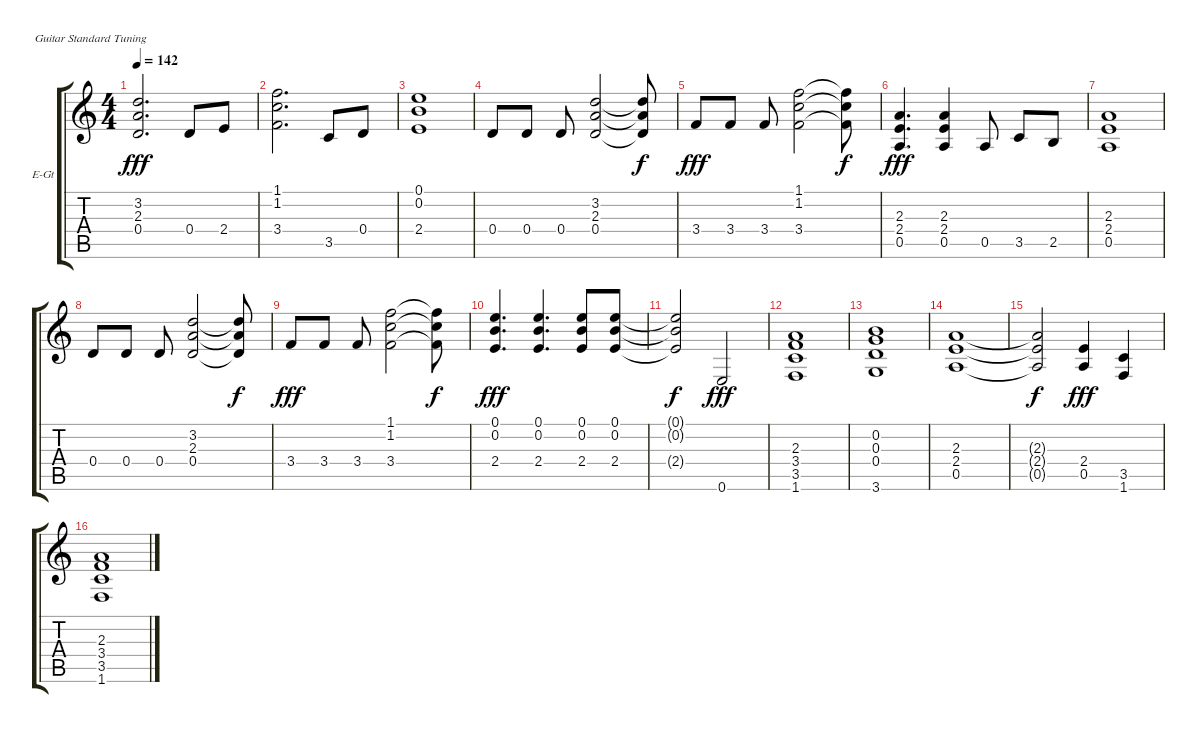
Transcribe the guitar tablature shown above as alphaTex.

\bracketExtendMode groupsimilarinstruments
\firstSystemTrackNameOrientation horizontal
\otherSystemsTrackNameOrientation horizontal
\track ("Владимир Холстинин" "E-Gt") {instrument distortionguitar}
\staff {score tabs}
\tuning (E4 B3 G3 D3 A2 E2)
\ts (4 4)
\tempo 142
\clef g2
\ks c
(3.2 2.3 0.4).2{d dy fff} 0.4.8 2.4.8 |
(1.1 1.2 3.4).2{d} 3.5.8 0.4.8 |
(0.1 0.2 2.4).1 |
0.4.8 0.4.8 0.4.8 (3.2 2.3 0.4).2 (3.2{t} 2.3{t} 0.4{t}).8{dy f} |
3.4.8{dy fff} 3.4.8 3.4.8 (1.1 1.2 3.4).2 (1.1{t} 1.2{t} 3.4{t}).8{dy f} |
(2.3 2.4 0.5).4{d dy fff} (2.3 2.4 0.5).4 0.5.8 3.5.8 2.5.8 |
(2.3 2.4 0.5).1 |
0.4.8 0.4.8 0.4.8 (3.2 2.3 0.4).2 (3.2{t} 2.3{t} 0.4{t}).8{dy f} |
3.4.8{dy fff} 3.4.8 3.4.8 (1.1 1.2 3.4).2 (1.1{t} 1.2{t} 3.4{t}).8{dy f} |
(0.1 0.2 2.4).4{d dy fff} (0.1 0.2 2.4).4{d} (0.1 0.2 2.4).8 (0.1 0.2 2.4).8 |
(0.1{t} 0.2{t} 2.4{t}).2{dy f} 0.6.2{dy fff} |
(2.3 3.4 3.5 1.6).1 |
(0.2 0.3 0.4 3.6).1 |
(2.3 2.4 0.5).1 |
(2.3{t} 2.4{t} 0.5{t}).2{dy f} (2.4 0.5).4{dy fff} (3.5 1.6).4 |
(2.3 3.4 3.5 1.6).1
